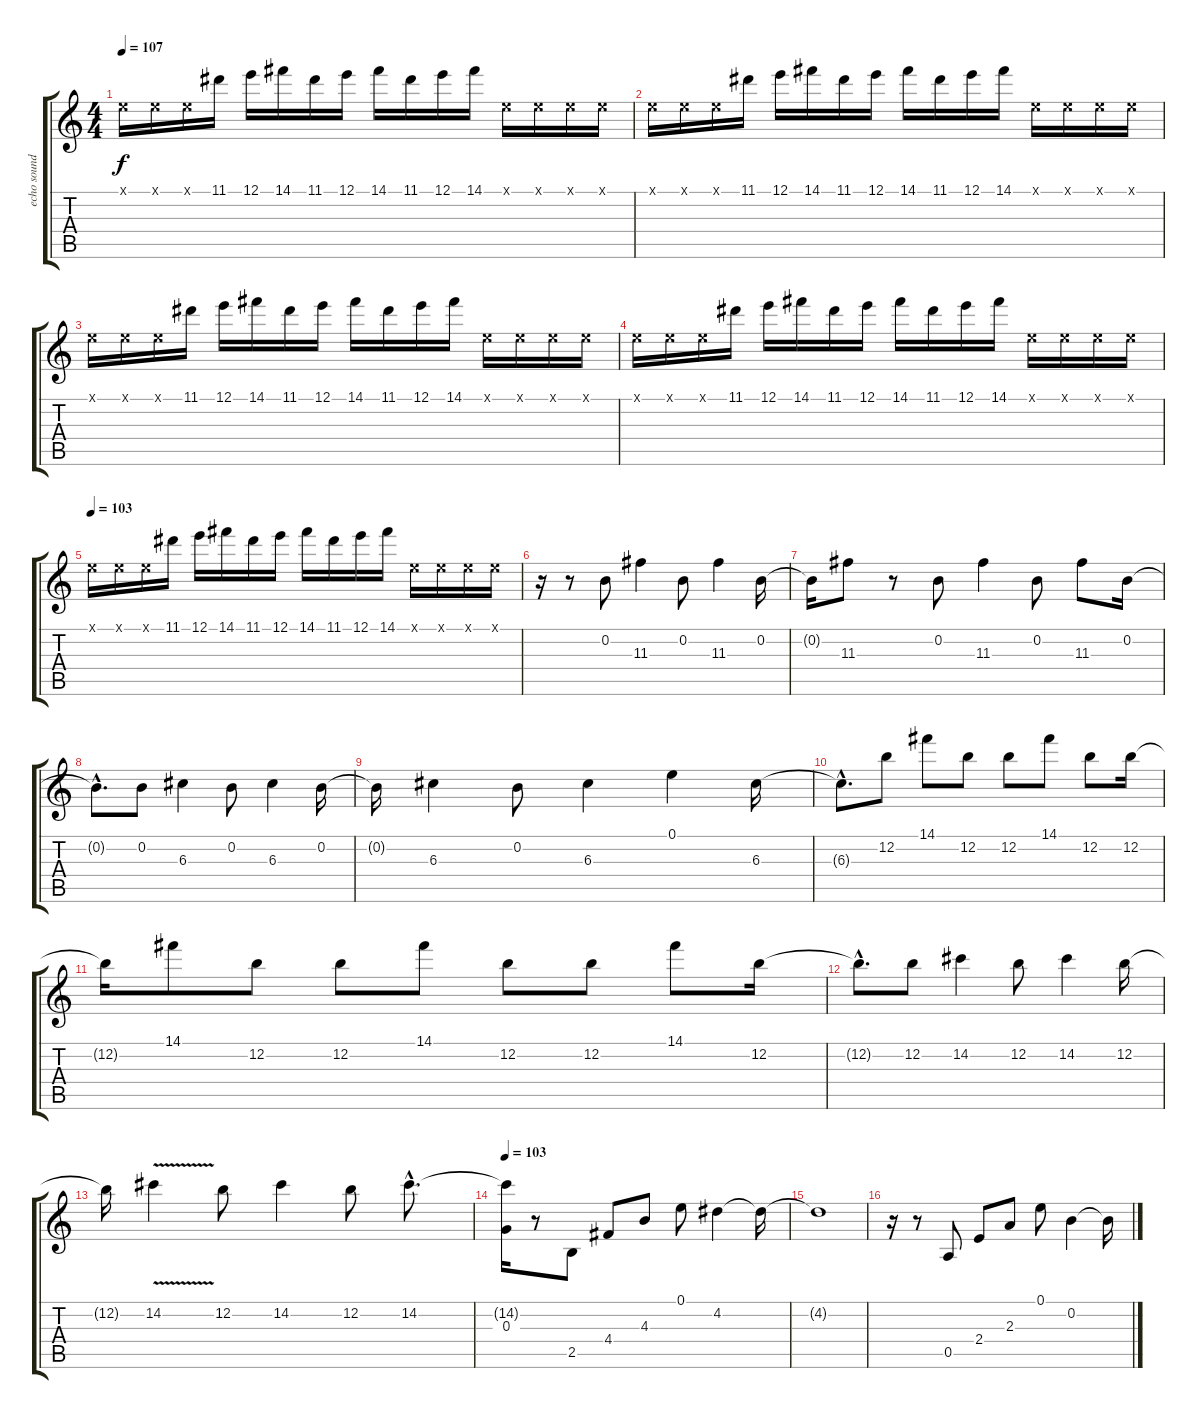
\track ("echo sounds like" "echo sound") {instrument overdrivenguitar}
\staff {score tabs}
\tuning (E4 B3 G3 D3 A2 E2) {hide}
\ts (4 4)
\tempo 107
\clef g2
\ks c
0.1{x}.16{dy f} 0.1{x}.16 0.1{x}.16 11.1.16 12.1.16 14.1.16 11.1.16 12.1.16 14.1.16 11.1.16 12.1.16 14.1.16 0.1{x}.16 0.1{x}.16 0.1{x}.16 0.1{x}.16 |
0.1{x}.16 0.1{x}.16 0.1{x}.16 11.1.16 12.1.16 14.1.16 11.1.16 12.1.16 14.1.16 11.1.16 12.1.16 14.1.16 0.1{x}.16 0.1{x}.16 0.1{x}.16 0.1{x}.16 |
0.1{x}.16 0.1{x}.16 0.1{x}.16 11.1.16 12.1.16 14.1.16 11.1.16 12.1.16 14.1.16 11.1.16 12.1.16 14.1.16 0.1{x}.16 0.1{x}.16 0.1{x}.16 0.1{x}.16 |
0.1{x}.16 0.1{x}.16 0.1{x}.16 11.1.16 12.1.16 14.1.16 11.1.16 12.1.16 14.1.16 11.1.16 12.1.16 14.1.16 0.1{x}.16 0.1{x}.16 0.1{x}.16 0.1{x}.16 |
\tempo 103
0.1{x}.16 0.1{x}.16 0.1{x}.16 11.1.16 12.1.16 14.1.16 11.1.16 12.1.16 14.1.16 11.1.16 12.1.16 14.1.16 0.1{x}.16 0.1{x}.16 0.1{x}.16 0.1{x}.16 |
r.16 r.8 0.2.8 11.3.4 0.2.8 11.3.4 0.2.16 |
0.2{t}.16 11.3.8 r.8 0.2.8 11.3.4 0.2.8 11.3.8 0.2.16 |
0.2{hac t}.8{d} 0.2.8 6.3.4 0.2.8 6.3.4 0.2.16 |
0.2{t}.16 6.3.4 0.2.8 6.3.4 0.1.4 6.3.16 |
6.3{hac t}.8{d} 12.2.8 14.1.8 12.2.8 12.2.8 14.1.8 12.2.8 12.2.16 |
12.2{t}.16 14.1.8 12.2.8 12.2.8 14.1.8 12.2.8 12.2.8 14.1.8 12.2.16 |
12.2{hac t}.8{d} 12.2.8 14.2.4 12.2.8 14.2.4 12.2.16 |
12.2{t}.16 14.2{v}.4 12.2.8 14.2.4 12.2.8 14.2{hac}.8{d} |
\tempo 103
(14.2{t} 0.3).16 r.8 2.5.8 4.4.8 4.3.8 0.1.8 4.2.4 4.2{t}.16 |
4.2{t}.1 |
r.16 r.8 0.5.8 2.4.8 2.3.8 0.1.8 0.2.4 0.2{t}.16
